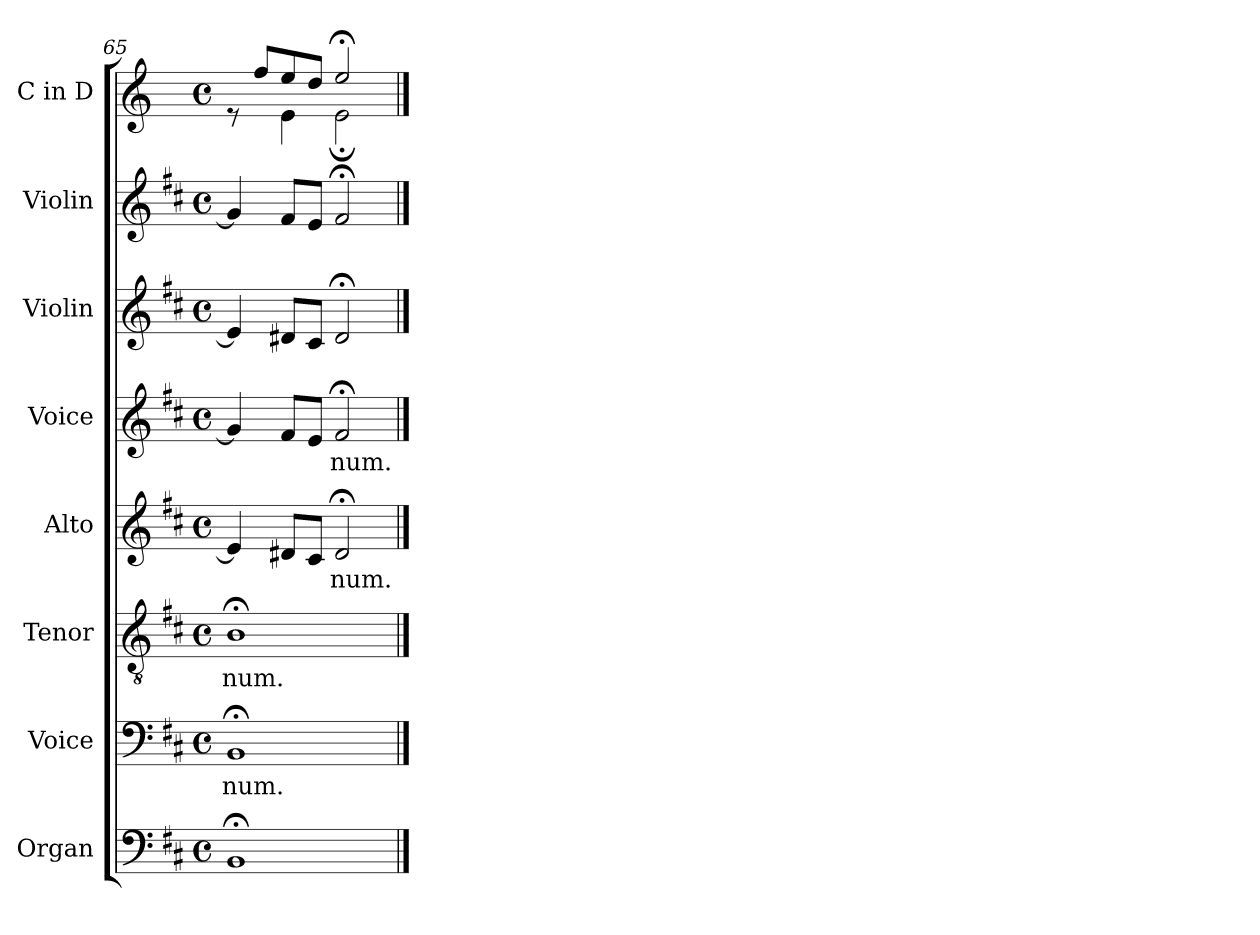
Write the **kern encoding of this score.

**kern	**kern	**text	**kern	**text	**kern	**text	**kern	**text	**kern	**kern	**kern
*part8	*part7	*part7	*part6	*part6	*part5	*part5	*part4	*part4	*part3	*part2	*part1
*staff8	*staff7	*staff7	*staff6	*staff6	*staff5	*staff5	*staff4	*staff4	*staff3	*staff2	*staff1
*I"Organ	*I"Voice	*	*I"Tenor	*	*I"Alto	*	*I"Voice	*	*I"Violin	*I"Violin	*I"C in D
*	*	*	*	*	*	*	*	*	*I'Vln	*I'Vln	*
!!LO:PB:g=z
*clefF4	*clefF4	*	*clefGv2	*	*clefG2	*	*clefG2	*	*clefG2	*clefG2	*clefG2
*	*	*	*	*	*	*	*	*	*	*	*ITrd-1c-2
*k[f#c#]	*k[f#c#]	*	*k[f#c#]	*	*k[f#c#]	*	*k[f#c#]	*	*k[f#c#]	*k[f#c#]	*k[f#c#]
*M4/4	*M4/4	*	*M4/4	*	*M4/4	*	*M4/4	*	*M4/4	*M4/4	*M4/4
*met(c)	*met(c)	*	*met(c)	*	*met(c)	*	*met(c)	*	*met(c)	*met(c)	*met(c)
=65	=65	=65	=65	=65	=65	=65	=65	=65	=65	=65	=65
!	!	!LO:LY:b	!	!LO:LY:b	!	!	!	!	!	!	!
*	*	*	*	*	*	*	*	*	*	*	*^
1BB;<	1BB;<	-num.	1B;<	-num.	4e/]	.	4g/]	.	4e/]	4g/]	8re	4ryy
.	.	.	.	.	.	.	.	.	.	.	8gg/L	.
.	.	.	.	.	8d#X/L	.	8f#/L	.	8d#X/L	8f#/L	8ff#/	4f#\
.	.	.	.	.	8c#/J	.	8e/J	.	8c#/J	8e/J	8ee/J	.
!	!	!	!	!	!	!LO:LY:b	!	!LO:LY:b	!	!	!	!
.	.	.	.	.	2d#;</	-num.	2f#;</	-num.	2d#;</	2f#;</	2ff#;</	2f#;\
*	*	*	*	*	*	*	*	*	*	*	*v	*v
==	==	==	==	==	==	==	==	==	==	==	==
*-	*-	*-	*-	*-	*-	*-	*-	*-	*-	*-	*-
